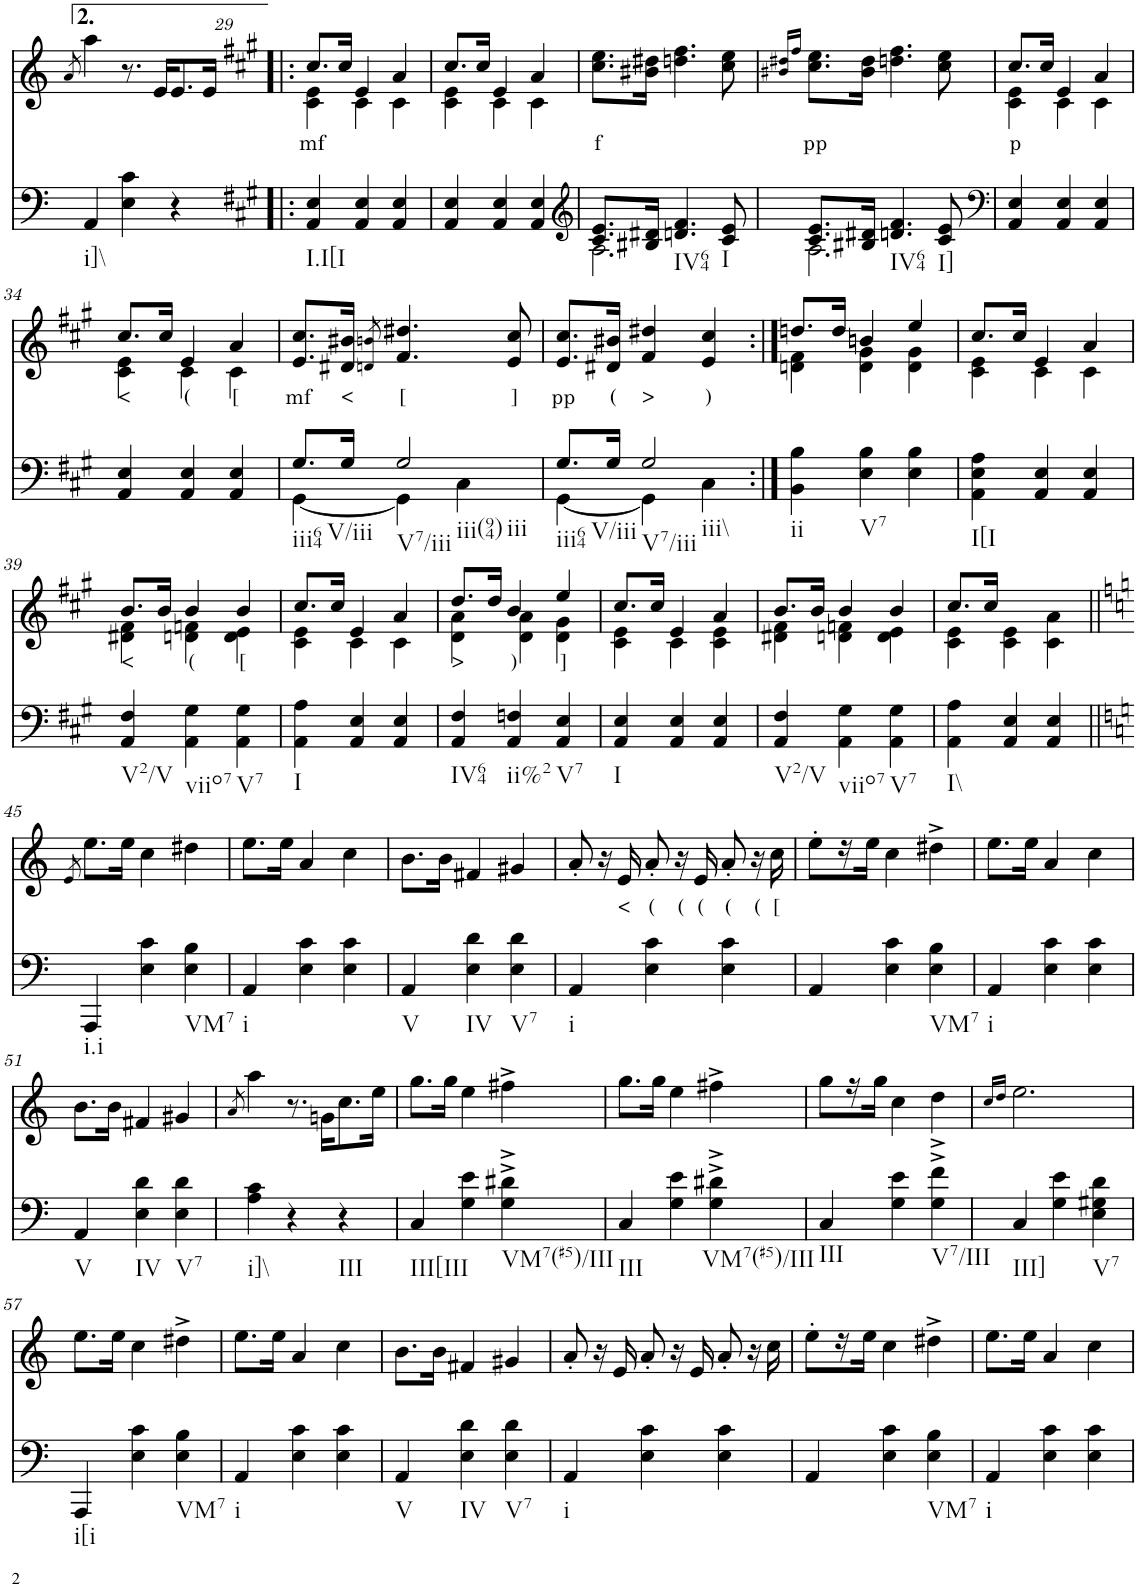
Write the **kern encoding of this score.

**kern	**kern	**text
*part2	*part1	*part1
*staff2	*staff1	*staff1
*I"piano	*I"piano	*
*I'Pno	*I'Pno	*
!!LO:PB:g=z
*clefF4	*clefG2	*
*k[]	*k[]	*
*M3/4	*M3/4	*
=28X1	=28X1	=28X1
.	8qa/	.
!LO:TX:b:t=i]\\	!	!
4AA/	4aa\	.
4E\ 4c\	8.r	.
.	16e/KL	.
4r	8.e/	.
.	16e/Jk	.
=29!|:	=29!|:	=29!|:
*k[f#c#g#]	*k[f#c#g#]	*
*	*^	*
!LO:TX:b:t=I.I[I	!	!	!
!	!	!	!LO:LY:b
4AA/ 4E/	8.cc#/L	4c#\ 4e\	mf
.	16cc#/Jk	.	.
4AA/ 4E/	4e/	4c#\	.
4AA/ 4E/	4a/	4c#\	.
=30	=30	=30	=30
4AA/ 4E/	8.cc#/L	4c#\ 4e\	.
.	16cc#/Jk	.	.
4AA/ 4E/	4e/	4c#\	.
4AA/ 4E/	4a/	4c#\	.
*	*v	*v	*
=31	=31	=31
*clefG2	*	*
*^	*^	*
!	!	!	!	!LO:LY:b
*	*	*v	*v	*
8.c#/ 8.e/L	2.A\	8.cc#\ 8.ee\L	f
16B#X/ 16d#X/Jk	.	16b#X\ 16dd#X\Jk	.
!LO:TX:b:t=IV64	!	!	!
4.dn/ 4.f#/	.	4.ddn\ 4.ff#\	.
!LO:TX:b:t=I	!	!	!
8c#/ 8e/	.	8cc#\ 8ee\	.
=32	=32	=32	=32
.	.	16qb#X/ 16qdd#X/LL	.
.	.	16qff#/JJ	.
!	!	!	!LO:LY:b
8.c#/ 8.e/L	2.A\	8.cc#\ 8.ee\L	pp
16B#X/ 16d#X/Jk	.	16b#\ 16dd#\Jk	.
!LO:TX:b:t=IV64	!	!	!
4.dn/ 4.f#/	.	4.ddn\ 4.ff#\	.
!LO:TX:b:t=I]	!	!	!
8c#/ 8e/	.	8cc#\ 8ee\	.
*v	*v	*	*
=33	=33	=33
*clefF4	*	*
*	*^	*
!	!	!	!LO:LY:b
4AA/ 4E/	8.cc#/L	4c#\ 4e\	p
.	16cc#/Jk	.	.
4AA/ 4E/	4e/	4c#\	.
4AA/ 4E/	4a/	4c#\	.
!!LO:LB:g=z	!!
=34	=34	=34	=34
!	!	!	!LO:LY:b
4AA/ 4E/	8.cc#/L	4c#\ 4e\	<
.	16cc#/Jk	.	.
!	!	!	!LO:LY:b
4AA/ 4E/	4e/	4c#\	(
!	!	!	!LO:LY:b
4AA/ 4E/	4a/	4c#\	[
=35	=35	=35	=35
*^	*	*	*
!LO:TX:b:t=iii64	!	!	!	!
!LO:TX:b:t=V/iii	!	!	!	!
!	!	!	!	!LO:LY:b
*	*	*v	*v	*
8.G#/L	[4GG#\	8.e/ 8.cc#/L	mf
!	!	!	!LO:LY:b
16G#/Jk	.	16d#X/ 16b#X/Jk	<
.	.	8qdn/ 8qbn/	.
!LO:TX:b:t=V7/iii	!	!	!
!LO:TX:b:t=iii(94)	!	!	!
!LO:TX:b:t=iii	!	!	!
!	!	!	!LO:LY:b
2G#/	4GG#\]	4.f#/ 4.dd#X/	[
.	4C#\	.	.
!	!	!	!LO:LY:b
.	.	8e/ 8cc#/	]
=36	=36	=36	=36
!LO:TX:b:t=iii64	!	!	!
!LO:TX:b:t=V/iii	!	!	!
!	!	!	!LO:LY:b
8.G#/L	[4GG#\	8.e/ 8.cc#/L	pp
!	!	!	!LO:LY:b
16G#/Jk	.	16d#X/ 16b#X/Jk	(
!LO:TX:b:t=V7/iii	!	!	!
!LO:TX:b:t=iii\\	!	!	!
!	!	!	!LO:LY:b
2G#/	4GG#\]	4f#/ 4dd#X/	>
!	!	!	!LO:LY:b
.	4C#\	4e/ 4cc#/	)
=37:|!	=37:|!	=37:|!	=37:|!
*	*	*^	*
!LO:TX:b:t=ii	!	!	!	!
*v	*v	*	*	*
4BB\ 4B\	8.ddn/L	4dn\ 4f#\	.
.	16dd/Jk	.	.
!LO:TX:b:t=V7	!	!	!
4E\ 4B\	4bn/	4d\ 4g#\	.
4E\ 4B\	4ee/	4d\ 4g#\	.
=38	=38	=38	=38
!LO:TX:b:t=I[I	!	!	!
4AA\ 4E\ 4A\	8.cc#/L	4c#\ 4e\	.
.	16cc#/Jk	.	.
4AA/ 4E/	4e/	4c#\	.
4AA/ 4E/	4a/	4c#\	.
!!LO:LB:g=z	!!
=39	=39	=39	=39
!LO:TX:b:t=V2/V	!	!	!
!	!	!	!LO:LY:b
4AA/ 4F#/	8.b/L	4d#X\ 4f#\	<
.	16b/Jk	.	.
!LO:TX:b:t=viio7	!	!	!
!	!	!	!LO:LY:b
4AA\ 4G#\	4b/	4dn\ 4fn\	(
!LO:TX:b:t=V7	!	!	!
!	!	!	!LO:LY:b
4AA\ 4G#\	4b/	4d\ 4e\	[
=40	=40	=40	=40
!LO:TX:b:t=I	!	!	!
4AA\ 4A\	8.cc#/L	4c#\ 4e\	.
.	16cc#/Jk	.	.
4AA/ 4E/	4e/	4c#\	.
4AA/ 4E/	4a/	4c#\	.
=41	=41	=41	=41
!LO:TX:b:t=IV64	!	!	!
!	!	!	!LO:LY:b
4AA/ 4F#/	8.dd/L	4d\ 4a\	>
.	16dd/Jk	.	.
!LO:TX:b:t=ii%2	!	!	!
!	!	!	!LO:LY:b
4AA/ 4Fn/	4b/	4d\ 4a\	)
!LO:TX:b:t=V7	!	!	!
!	!	!	!LO:LY:b
4AA/ 4E/	4ee/	4d\ 4g#\	]
=42	=42	=42	=42
!LO:TX:b:t=I	!	!	!
4AA/ 4E/	8.cc#/L	4c#\ 4e\	.
.	16cc#/Jk	.	.
4AA/ 4E/	4e/	4c#\	.
4AA/ 4E/	4a/	4c#\ 4e\	.
=43	=43	=43	=43
!LO:TX:b:t=V2/V	!	!	!
4AA/ 4F#/	8.b/L	4d#X\ 4f#\	.
.	16b/Jk	.	.
!LO:TX:b:t=viio7	!	!	!
4AA\ 4G#\	4b/	4dn\ 4fn\	.
!LO:TX:b:t=V7	!	!	!
4AA\ 4G#\	4b/	4d\ 4e\	.
=44	=44	=44	=44
!LO:TX:b:t=I\\	!	!	!
4AA\ 4A\	8.cc#/L	4c#\ 4e\	.
.	16cc#/Jk	.	.
4AA/ 4E/	2ryy	4c#\ 4e\	.
4AA/ 4E/	.	4c#\ 4a\	.
*	*v	*v	*
!!LO:LB:g=z
=45||	=45||	=45||
*k[]	*k[]	*
.	8qe/	.
!LO:TX:b:t=i.i	!	!
4AAA/	8.ee\L	.
.	16ee\Jk	.
4E\ 4c\	4cc\	.
!LO:TX:b:t=VM7	!	!
4E\ 4B\	4dd#X\	.
=46	=46	=46
!LO:TX:b:t=i	!	!
4AA/	8.ee\L	.
.	16ee\Jk	.
4E\ 4c\	4a/	.
4E\ 4c\	4cc\	.
=47	=47	=47
!LO:TX:b:t=V	!	!
4AA/	8.b\L	.
.	16b\Jk	.
!LO:TX:b:t=IV	!	!
4E\ 4d\	4f#X/	.
!LO:TX:b:t=V7	!	!
4E\ 4d\	4g#X/	.
=48	=48	=48
!LO:TX:b:t=i	!	!
4AA/	8a'/	.
.	16r	.
!	!	!LO:LY:b
.	16e/	<
!	!	!LO:LY:b
4E\ 4c\	8a'/	(
!	!	!LO:LY:b
.	16r	(
!	!	!LO:LY:b
.	16e/	(
!	!	!LO:LY:b
4E\ 4c\	8a'/	(
!	!	!LO:LY:b
.	16r	(
!	!	!LO:LY:b
.	16cc\	[
=49	=49	=49
4AA/	8ee'\L	.
.	16r	.
.	16ee\JJ	.
4E\ 4c\	4cc\	.
!LO:TX:b:t=VM7	!	!
4E\ 4B\	4dd#X^\	.
=50	=50	=50
!LO:TX:b:t=i	!	!
4AA/	8.ee\L	.
.	16ee\Jk	.
4E\ 4c\	4a/	.
4E\ 4c\	4cc\	.
!!LO:LB:g=z
=51	=51	=51
!LO:TX:b:t=V	!	!
4AA/	8.b\L	.
.	16b\Jk	.
!LO:TX:b:t=IV	!	!
4E\ 4d\	4f#X/	.
!LO:TX:b:t=V7	!	!
4E\ 4d\	4g#X/	.
=52	=52	=52
.	8qa/	.
!LO:TX:b:t=i]\\	!	!
4A\ 4c\	4aa\	.
4r	8.r	.
.	16gn\KL	.
!LO:TX:b:t=III	!	!
4r	8.cc\	.
.	16ee\Jk	.
=53	=53	=53
!LO:TX:b:t=III[III	!	!
4C/	8.gg\L	.
.	16gg\Jk	.
4G\ 4e\	4ee\	.
!LO:TX:b:t=VM7(#5)/III	!	!
4G\^ 4d#X\^	4ff#X^\	.
=54	=54	=54
!LO:TX:b:t=III	!	!
4C/	8.gg\L	.
.	16gg\Jk	.
4G\ 4e\	4ee\	.
!LO:TX:b:t=VM7(#5)/III	!	!
4G\^ 4d#X\^	4ff#X^\	.
=55	=55	=55
!LO:TX:b:t=III	!	!
4C/	8gg\L	.
.	16r	.
.	16gg\JJ	.
4G\ 4e\	4cc\	.
!LO:TX:b:t=V7/III	!	!
4G\^ 4f\^	4dd\	.
=56	=56	=56
.	16qcc/LL	.
.	16qdd/JJ	.
!LO:TX:b:t=III]	!	!
4C/	2.ee\	.
4G\ 4e\	.	.
!LO:TX:b:t=V7	!	!
4E\ 4G#X\ 4d\	.	.
!!LO:LB:g=z
=57	=57	=57
!LO:TX:b:t=i[i	!	!
4AAA/	8.ee\L	.
.	16ee\Jk	.
4E\ 4c\	4cc\	.
!LO:TX:b:t=VM7	!	!
4E\ 4B\	4dd#X^\	.
=58	=58	=58
!LO:TX:b:t=i	!	!
4AA/	8.ee\L	.
.	16ee\Jk	.
4E\ 4c\	4a/	.
4E\ 4c\	4cc\	.
=59	=59	=59
!LO:TX:b:t=V	!	!
4AA/	8.b\L	.
.	16b\Jk	.
!LO:TX:b:t=IV	!	!
4E\ 4d\	4f#X/	.
!LO:TX:b:t=V7	!	!
4E\ 4d\	4g#X/	.
=60	=60	=60
!LO:TX:b:t=i	!	!
4AA/	8a'/	.
.	16r	.
.	16e/	.
4E\ 4c\	8a'/	.
.	16r	.
.	16e/	.
4E\ 4c\	8a'/	.
.	16r	.
.	16cc\	.
=61	=61	=61
4AA/	8ee'\L	.
.	16r	.
.	16ee\JJ	.
4E\ 4c\	4cc\	.
!LO:TX:b:t=VM7	!	!
4E\ 4B\	4dd#X^\	.
=62	=62	=62
!LO:TX:b:t=i	!	!
4AA/	8.ee\L	.
.	16ee\Jk	.
4E\ 4c\	4a/	.
4E\ 4c\	4cc\	.
=	=	=
*-	*-	*-
